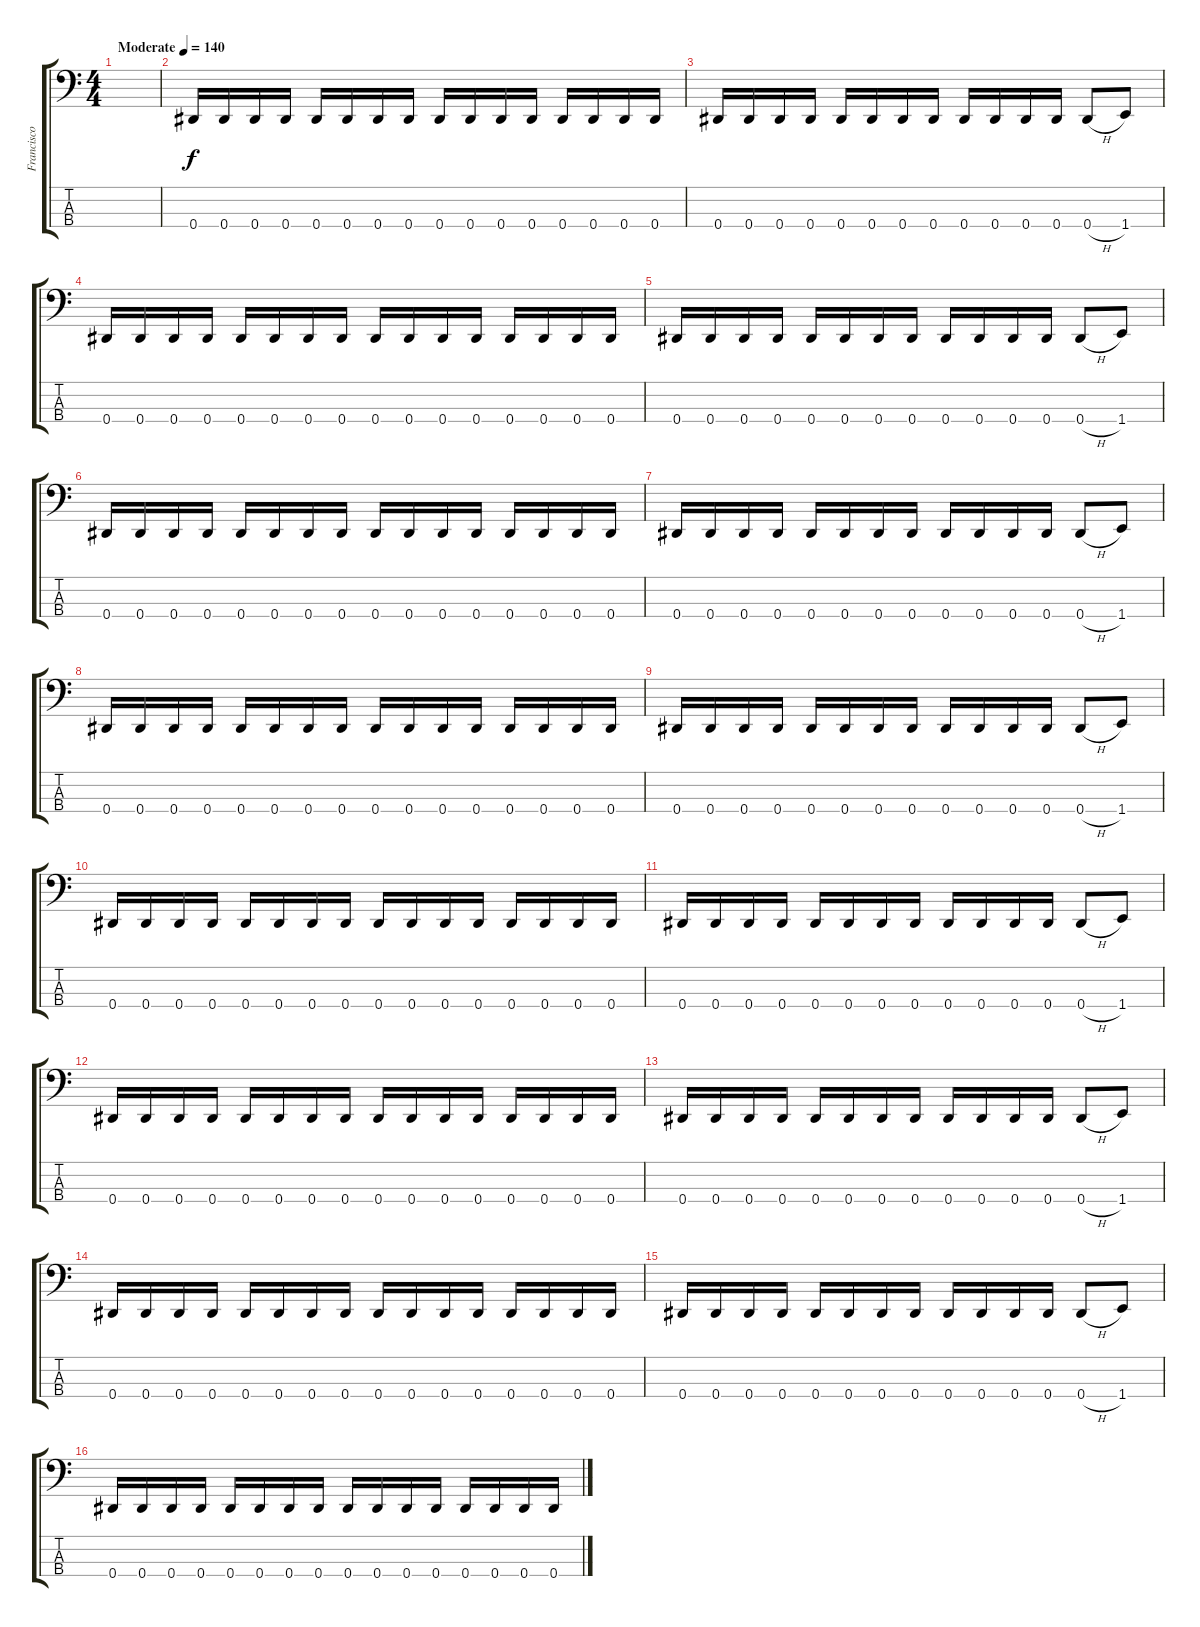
\track ("Francisco Sanchez" "Francisco ") {instrument electricbassfinger}
\staff {score tabs}
\tuning (Gb2 Db2 Ab1 Eb1) {hide}
\ts (4 4)
\tempo (140 "Moderate")
\clef f4
\ks c
|
0.4.16 0.4.16 0.4.16 0.4.16 0.4.16 0.4.16 0.4.16 0.4.16 0.4.16 0.4.16 0.4.16 0.4.16 0.4.16 0.4.16 0.4.16 0.4.16 |
0.4.16 0.4.16 0.4.16 0.4.16 0.4.16 0.4.16 0.4.16 0.4.16 0.4.16 0.4.16 0.4.16 0.4.16 0.4{h}.8 1.4.8 |
0.4.16 0.4.16 0.4.16 0.4.16 0.4.16 0.4.16 0.4.16 0.4.16 0.4.16 0.4.16 0.4.16 0.4.16 0.4.16 0.4.16 0.4.16 0.4.16 |
0.4.16 0.4.16 0.4.16 0.4.16 0.4.16 0.4.16 0.4.16 0.4.16 0.4.16 0.4.16 0.4.16 0.4.16 0.4{h}.8 1.4.8 |
0.4.16 0.4.16 0.4.16 0.4.16 0.4.16 0.4.16 0.4.16 0.4.16 0.4.16 0.4.16 0.4.16 0.4.16 0.4.16 0.4.16 0.4.16 0.4.16 |
0.4.16 0.4.16 0.4.16 0.4.16 0.4.16 0.4.16 0.4.16 0.4.16 0.4.16 0.4.16 0.4.16 0.4.16 0.4{h}.8 1.4.8 |
0.4.16 0.4.16 0.4.16 0.4.16 0.4.16 0.4.16 0.4.16 0.4.16 0.4.16 0.4.16 0.4.16 0.4.16 0.4.16 0.4.16 0.4.16 0.4.16 |
0.4.16 0.4.16 0.4.16 0.4.16 0.4.16 0.4.16 0.4.16 0.4.16 0.4.16 0.4.16 0.4.16 0.4.16 0.4{h}.8 1.4.8 |
0.4.16 0.4.16 0.4.16 0.4.16 0.4.16 0.4.16 0.4.16 0.4.16 0.4.16 0.4.16 0.4.16 0.4.16 0.4.16 0.4.16 0.4.16 0.4.16 |
0.4.16 0.4.16 0.4.16 0.4.16 0.4.16 0.4.16 0.4.16 0.4.16 0.4.16 0.4.16 0.4.16 0.4.16 0.4{h}.8 1.4.8 |
0.4.16 0.4.16 0.4.16 0.4.16 0.4.16 0.4.16 0.4.16 0.4.16 0.4.16 0.4.16 0.4.16 0.4.16 0.4.16 0.4.16 0.4.16 0.4.16 |
0.4.16 0.4.16 0.4.16 0.4.16 0.4.16 0.4.16 0.4.16 0.4.16 0.4.16 0.4.16 0.4.16 0.4.16 0.4{h}.8 1.4.8 |
0.4.16 0.4.16 0.4.16 0.4.16 0.4.16 0.4.16 0.4.16 0.4.16 0.4.16 0.4.16 0.4.16 0.4.16 0.4.16 0.4.16 0.4.16 0.4.16 |
0.4.16 0.4.16 0.4.16 0.4.16 0.4.16 0.4.16 0.4.16 0.4.16 0.4.16 0.4.16 0.4.16 0.4.16 0.4{h}.8 1.4.8 |
0.4.16 0.4.16 0.4.16 0.4.16 0.4.16 0.4.16 0.4.16 0.4.16 0.4.16 0.4.16 0.4.16 0.4.16 0.4.16 0.4.16 0.4.16 0.4.16
